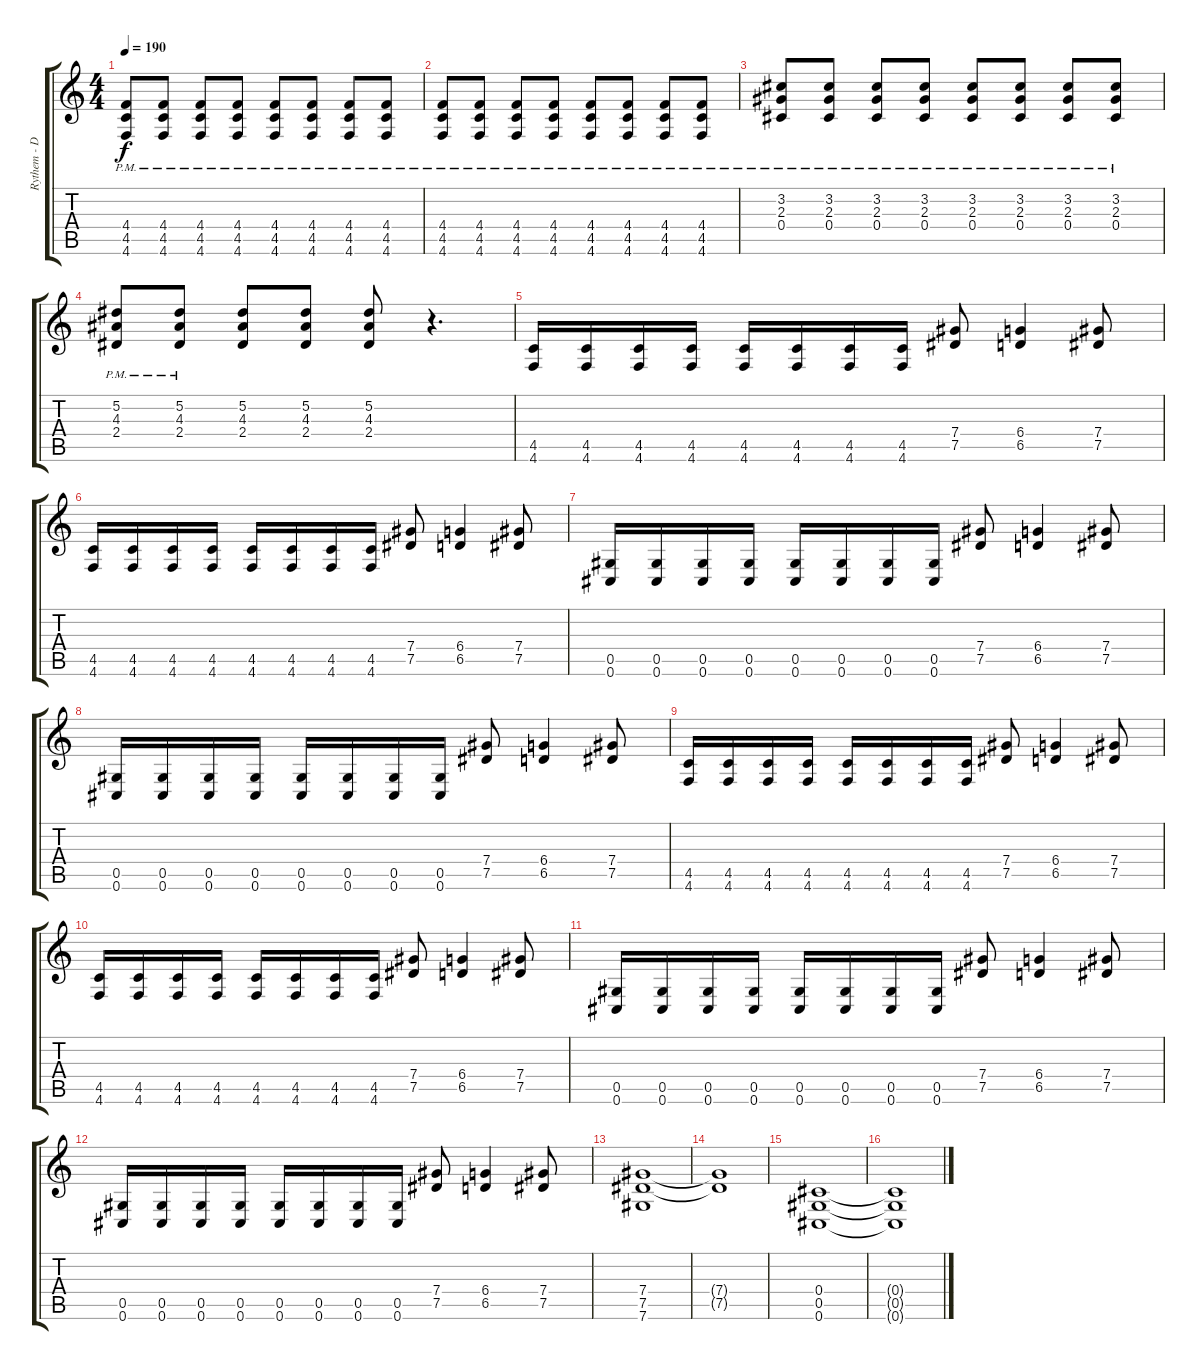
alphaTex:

\track ("Rythem - Dustin" "Rythem - D") {instrument distortionguitar}
\staff {score tabs}
\tuning (Eb4 Bb3 Gb3 Db3 Ab2 Db2) {hide}
\ts (4 4)
\tempo 190
\clef g2
\ks c
(4.4{pm} 4.5{pm} 4.6{pm}).8{dy f volume 14 instrument distortionguitar} (4.4{pm} 4.5{pm} 4.6{pm}).8 (4.4{pm} 4.5{pm} 4.6{pm}).8 (4.4{pm} 4.5{pm} 4.6{pm}).8 (4.4{pm} 4.5{pm} 4.6{pm}).8 (4.4{pm} 4.5 4.6{pm}).8 (4.4{pm} 4.5{pm} 4.6{pm}).8 (4.4{pm} 4.5{pm} 4.6{pm}).8 |
(4.4{pm} 4.5{pm} 4.6{pm}).8 (4.4{pm} 4.5{pm} 4.6{pm}).8 (4.4{pm} 4.5{pm} 4.6{pm}).8 (4.4{pm} 4.5{pm} 4.6{pm}).8 (4.4{pm} 4.5{pm} 4.6{pm}).8 (4.4{pm} 4.5{pm} 4.6{pm}).8 (4.4{pm} 4.5{pm} 4.6{pm}).8 (4.4{pm} 4.5{pm} 4.6{pm}).8 |
(3.2 2.3{pm} 0.4{pm}).8 (3.2 2.3{pm} 0.4{pm}).8 (3.2 2.3{pm} 0.4{pm}).8 (3.2 2.3{pm} 0.4{pm}).8 (3.2 2.3{pm} 0.4{pm}).8 (3.2 2.3{pm} 0.4{pm}).8 (3.2 2.3{pm} 0.4{pm}).8 (3.2 2.3{pm} 0.4{pm}).8 |
(5.2 4.3{pm} 2.4{pm}).8 (5.2 4.3{pm} 2.4{pm}).8 (5.2 4.3 2.4).8 (5.2 4.3 2.4).8 (5.2 4.3 2.4).8 r.4{d} |
(4.5 4.6).16 (4.5 4.6).16 (4.5 4.6).16 (4.5 4.6).16 (4.5 4.6).16 (4.5 4.6).16 (4.5 4.6).16 (4.5 4.6).16 (7.4 7.5).8 (6.4 6.5).4 (7.4 7.5).8 |
(4.5 4.6).16 (4.5 4.6).16 (4.5 4.6).16 (4.5 4.6).16 (4.5 4.6).16 (4.5 4.6).16 (4.5 4.6).16 (4.5 4.6).16 (7.4 7.5).8 (6.4 6.5).4 (7.4 7.5).8 |
(0.5 0.6).16 (0.5 0.6).16 (0.5 0.6).16 (0.5 0.6).16 (0.5 0.6).16 (0.5 0.6).16 (0.5 0.6).16 (0.5 0.6).16 (7.4 7.5).8 (6.4 6.5).4 (7.4 7.5).8 |
(0.5 0.6).16 (0.5 0.6).16 (0.5 0.6).16 (0.5 0.6).16 (0.5 0.6).16 (0.5 0.6).16 (0.5 0.6).16 (0.5 0.6).16 (7.4 7.5).8 (6.4 6.5).4 (7.4 7.5).8 |
(4.5 4.6).16 (4.5 4.6).16 (4.5 4.6).16 (4.5 4.6).16 (4.5 4.6).16 (4.5 4.6).16 (4.5 4.6).16 (4.5 4.6).16 (7.4 7.5).8 (6.4 6.5).4 (7.4 7.5).8 |
(4.5 4.6).16 (4.5 4.6).16 (4.5 4.6).16 (4.5 4.6).16 (4.5 4.6).16 (4.5 4.6).16 (4.5 4.6).16 (4.5 4.6).16 (7.4 7.5).8 (6.4 6.5).4 (7.4 7.5).8 |
(0.5 0.6).16 (0.5 0.6).16 (0.5 0.6).16 (0.5 0.6).16 (0.5 0.6).16 (0.5 0.6).16 (0.5 0.6).16 (0.5 0.6).16 (7.4 7.5).8 (6.4 6.5).4 (7.4 7.5).8 |
(0.5 0.6).16 (0.5 0.6).16 (0.5 0.6).16 (0.5 0.6).16 (0.5 0.6).16 (0.5 0.6).16 (0.5 0.6).16 (0.5 0.6).16 (7.4 7.5).8 (6.4 6.5).4 (7.4 7.5).8 |
(7.4 7.5 7.6).1 |
(7.4{t} 7.5{t}).1 |
(0.4 0.5 0.6).1 |
(0.4{t} 0.5{t} 0.6{t}).1
